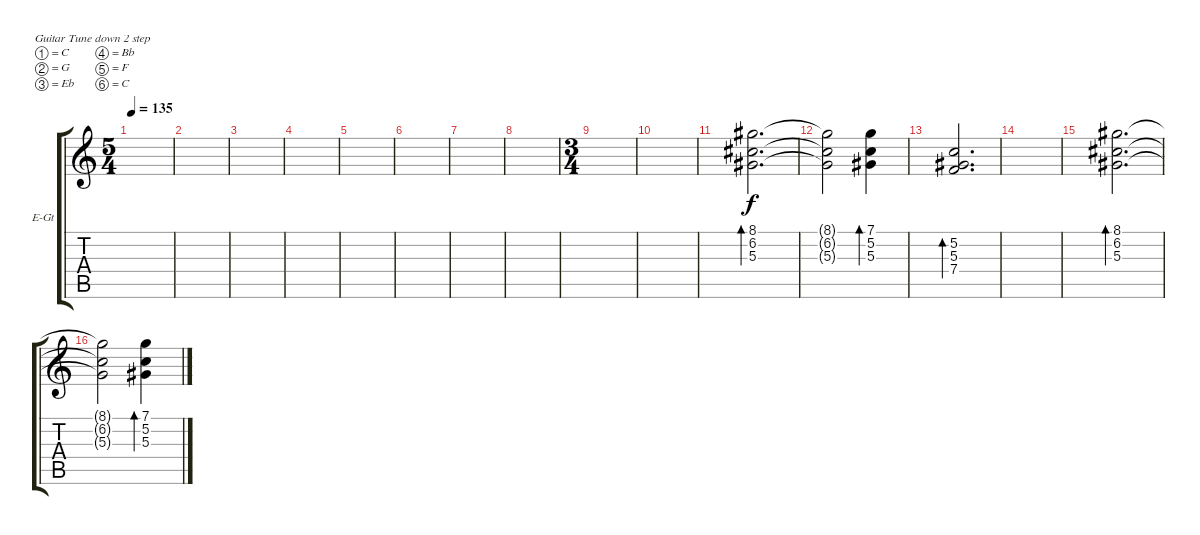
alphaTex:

\bracketExtendMode groupsimilarinstruments
\firstSystemTrackNameOrientation horizontal
\otherSystemsTrackNameOrientation horizontal
\track ("Electric Guitar 2" "E-Gt") {instrument distortionguitar}
\staff {score tabs}
\tuning (C4 G3 Eb3 Bb2 F2 C2)
\ts (5 4)
\tempo 135
\clef g2
\ks c
|
|
|
|
|
|
|
|
\ts (3 4)
|
|
(5.3 8.1 6.2).2{d bd 240} |
(5.3{t} 6.2{t} 8.1{t}).2 (5.3 5.2 7.1).4{bd 120} |
(5.3 5.2 7.4).2{d bd 30} |
|
(5.3 8.1 6.2).2{d bd 240} |
(5.3{t} 6.2{t} 8.1{t}).2 (5.3 5.2 7.1).4{bd 120}
